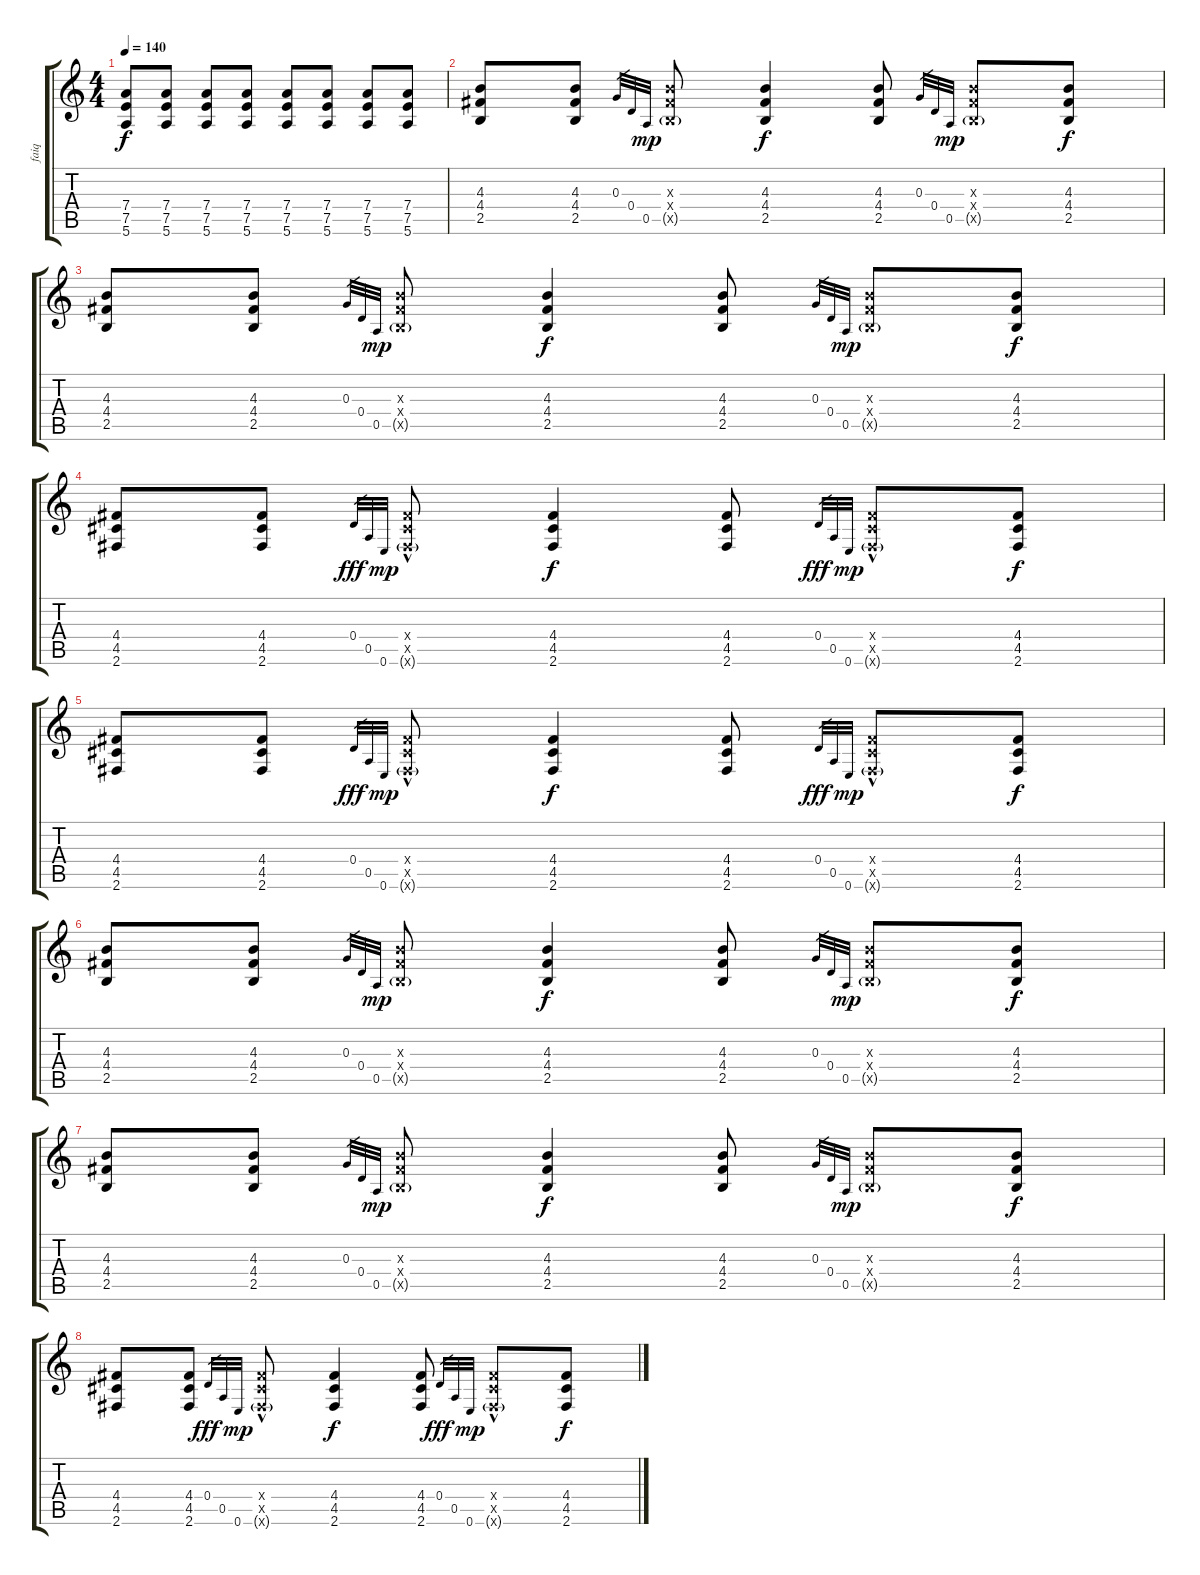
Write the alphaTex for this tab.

\track ("faiq" "faiq") {instrument overdrivenguitar}
\staff {score tabs}
\tuning (E4 B3 G3 D3 A2 E2) {hide}
\ts (4 4)
\tempo 140
\clef g2
\ks c
(7.4 7.5 5.6).8{dy f} (7.4 7.5 5.6).8 (7.4 7.5 5.6).8 (7.4 7.5 5.6).8 (7.4 7.5 5.6).8 (7.4 7.5 5.6).8 (7.4 7.5 5.6).8 (7.4 7.5 5.6).8 |
(4.3 4.4 2.5).8 (4.3 4.4 2.5).8 0.3.32{gr} 0.4.32{gr} 0.5.32{gr dy mp} (4.3{x} 4.4{x} 2.5{g x}).8 (4.3 4.4 2.5).4{dy f} (4.3 4.4 2.5).8 0.3.32{gr} 0.4.32{gr} 0.5.32{gr dy mp} (4.3{x} 4.4{x} 2.5{g x}).8 (4.3 4.4 2.5).8{dy f} |
(4.3 4.4 2.5).8 (4.3 4.4 2.5).8 0.3.32{gr} 0.4.32{gr} 0.5.32{gr dy mp} (4.3{x} 4.4{x} 2.5{g x}).8 (4.3 4.4 2.5).4{dy f} (4.3 4.4 2.5).8 0.3.32{gr} 0.4.32{gr} 0.5.32{gr dy mp} (4.3{x} 4.4{x} 2.5{g x}).8 (4.3 4.4 2.5).8{dy f} |
(4.4 4.5 2.6).8 (4.4 4.5 2.6).8 0.4.32{gr dy fff} 0.5.32{gr} 0.6.32{gr dy mp} (4.4{hac x} 4.5{hac x} 2.6{g x}).8 (4.4 4.5 2.6).4{dy f} (4.4 4.5 2.6).8 0.4.32{gr dy fff} 0.5.32{gr} 0.6.32{gr dy mp} (4.4{hac x} 4.5{hac x} 2.6{g x}).8 (4.4 4.5 2.6).8{dy f} |
(4.4 4.5 2.6).8 (4.4 4.5 2.6).8 0.4.32{gr dy fff} 0.5.32{gr} 0.6.32{gr dy mp} (4.4{hac x} 4.5{hac x} 2.6{g x}).8 (4.4 4.5 2.6).4{dy f} (4.4 4.5 2.6).8 0.4.32{gr dy fff} 0.5.32{gr} 0.6.32{gr dy mp} (4.4{hac x} 4.5{hac x} 2.6{g x}).8 (4.4 4.5 2.6).8{dy f} |
(4.3 4.4 2.5).8 (4.3 4.4 2.5).8 0.3.32{gr} 0.4.32{gr} 0.5.32{gr dy mp} (4.3{x} 4.4{x} 2.5{g x}).8 (4.3 4.4 2.5).4{dy f} (4.3 4.4 2.5).8 0.3.32{gr} 0.4.32{gr} 0.5.32{gr dy mp} (4.3{x} 4.4{x} 2.5{g x}).8 (4.3 4.4 2.5).8{dy f} |
(4.3 4.4 2.5).8 (4.3 4.4 2.5).8 0.3.32{gr} 0.4.32{gr} 0.5.32{gr dy mp} (4.3{x} 4.4{x} 2.5{g x}).8 (4.3 4.4 2.5).4{dy f} (4.3 4.4 2.5).8 0.3.32{gr} 0.4.32{gr} 0.5.32{gr dy mp} (4.3{x} 4.4{x} 2.5{g x}).8 (4.3 4.4 2.5).8{dy f} |
(4.4 4.5 2.6).8 (4.4 4.5 2.6).8 0.4.32{gr dy fff} 0.5.32{gr} 0.6.32{gr dy mp} (4.4{hac x} 4.5{hac x} 2.6{g x}).8 (4.4 4.5 2.6).4{dy f} (4.4 4.5 2.6).8 0.4.32{gr dy fff} 0.5.32{gr} 0.6.32{gr dy mp} (4.4{hac x} 4.5{hac x} 2.6{g x}).8 (4.4 4.5 2.6).8{dy f}
